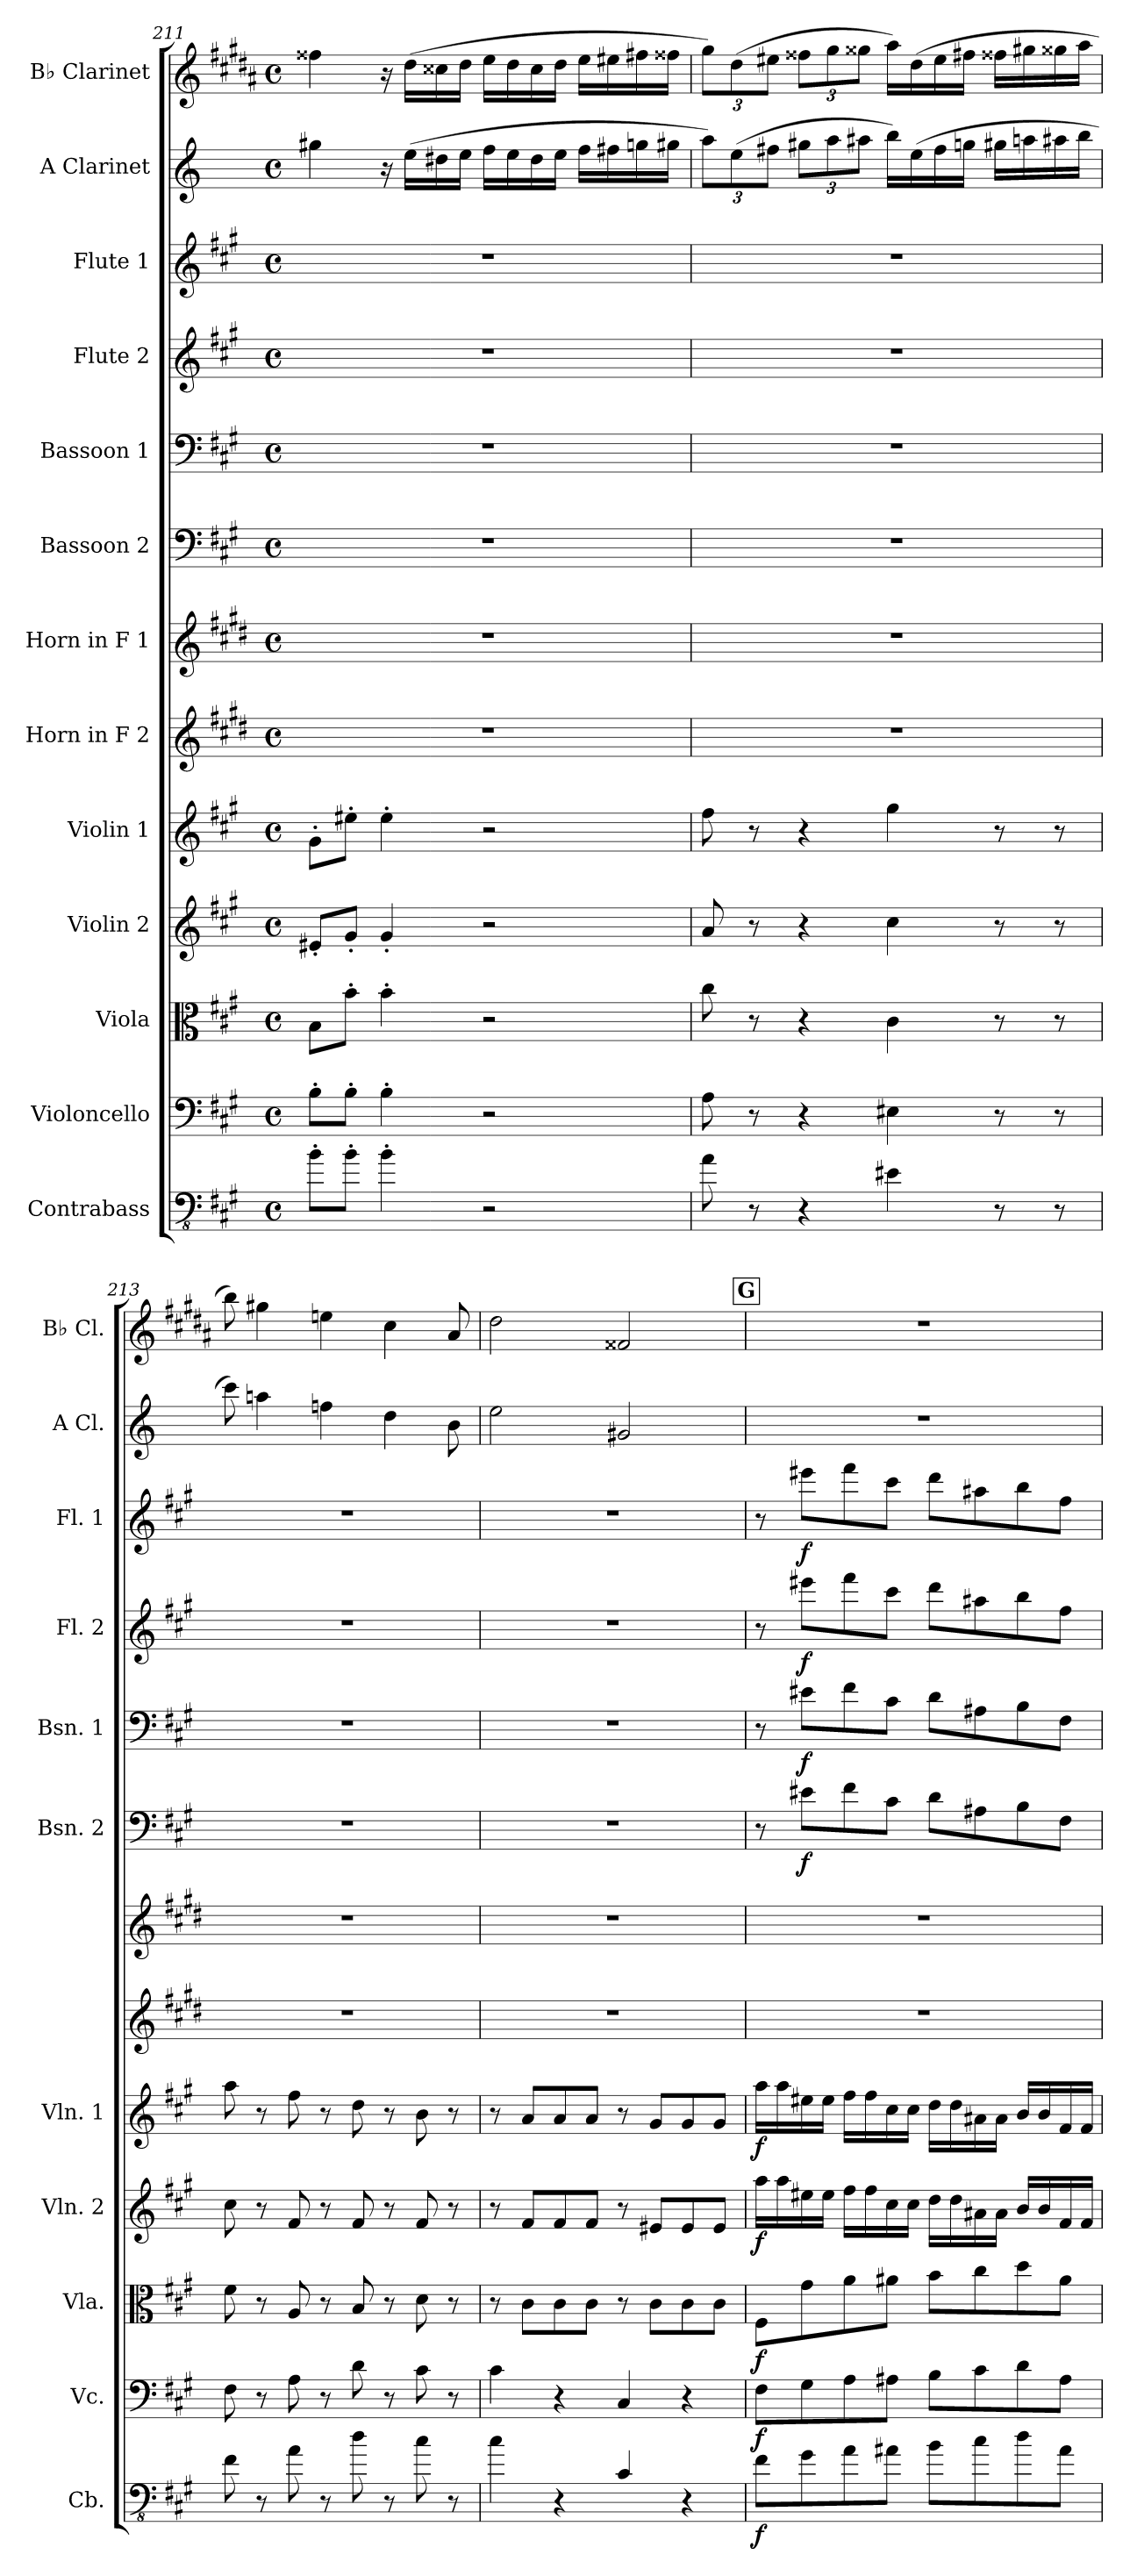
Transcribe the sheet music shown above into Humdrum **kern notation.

**kern	**dynam	**kern	**dynam	**kern	**dynam	**kern	**dynam	**kern	**dynam	**kern	**kern	**kern	**dynam	**kern	**dynam	**kern	**dynam	**kern	**dynam	**kern	**kern
*part13	*part13	*part12	*part12	*part11	*part11	*part10	*part10	*part9	*part9	*part8	*part7	*part6	*part6	*part5	*part5	*part4	*part4	*part3	*part3	*part2	*part1
*staff13	*staff13	*staff12	*staff12	*staff11	*staff11	*staff10	*staff10	*staff9	*staff9	*staff8	*staff7	*staff6	*staff6	*staff5	*staff5	*staff4	*staff4	*staff3	*staff3	*staff2	*staff1
*I"Contrabass	*	*I"Violoncello	*	*I"Viola	*	*I"Violin 2	*	*I"Violin 1	*	*I"Horn in F 2	*I"Horn in F 1	*I"Bassoon 2	*	*I"Bassoon 1	*	*I"Flute 2	*	*I"Flute 1	*	*I"A Clarinet	*I"B♭ Clarinet
*I'Cb.	*	*I'Vc.	*	*I'Vla.	*	*I'Vln. 2	*	*I'Vln. 1	*	*	*	*I'Bsn. 2	*	*I'Bsn. 1	*	*I'Fl. 2	*	*I'Fl. 1	*	*I'A Cl.	*I'B♭ Cl.
!!LO:PB:g=z
*clefFv4	*	*clefF4	*	*clefC3	*	*clefG2	*	*clefG2	*	*clefG2	*clefG2	*clefF4	*	*clefF4	*	*clefG2	*	*clefG2	*	*clefG2	*clefG2
*ITrd7c12	*	*	*	*	*	*	*	*	*	*ITrd4c7	*ITrd4c7	*	*	*	*	*	*	*	*	*ITrd2c3	*ITrd1c2
*k[f#c#g#]	*	*k[f#c#g#]	*	*k[f#c#g#]	*	*k[f#c#g#]	*	*k[f#c#g#]	*	*k[f#c#g#]	*k[f#c#g#]	*k[f#c#g#]	*	*k[f#c#g#]	*	*k[f#c#g#]	*	*k[f#c#g#]	*	*k[f#c#g#]	*k[f#c#g#]
*M4/4	*	*M4/4	*	*M4/4	*	*M4/4	*	*M4/4	*	*M4/4	*M4/4	*M4/4	*	*M4/4	*	*M4/4	*	*M4/4	*	*M4/4	*M4/4
*met(c)	*	*met(c)	*	*met(c)	*	*met(c)	*	*met(c)	*	*met(c)	*met(c)	*met(c)	*	*met(c)	*	*met(c)	*	*met(c)	*	*met(c)	*met(c)
=211	=211	=211	=211	=211	=211	=211	=211	=211	=211	=211	=211	=211	=211	=211	=211	=211	=211	=211	=211	=211	=211
8BB'\L	.	8B'\L	.	8B\L	.	8e#X'/L	.	8g#'\L	.	1r	1r	1r	.	1r	.	1r	.	1r	.	4ee#X\	4ee#X\
8BB'\J	.	8B'\J	.	8b'\J	.	8g#'/J	.	8ee#X'\J	.	.	.	.	.	.	.	.	.	.	.	.	.
4BB'\	.	4B'\	.	4b'\	.	4g#'/	.	4ee#'\	.	.	.	.	.	.	.	.	.	.	.	16r	16r
.	.	.	.	.	.	.	.	.	.	.	.	.	.	.	.	.	.	.	.	(>16cc#\LL	(>16cc#\LL
.	.	.	.	.	.	.	.	.	.	.	.	.	.	.	.	.	.	.	.	16b#X\	16b#X\
.	.	.	.	.	.	.	.	.	.	.	.	.	.	.	.	.	.	.	.	16cc#\JJ	16cc#\JJ
2r	.	2r	.	2r	.	2r	.	2r	.	.	.	.	.	.	.	.	.	.	.	16dd\LL	16dd\LL
.	.	.	.	.	.	.	.	.	.	.	.	.	.	.	.	.	.	.	.	16cc#\	16cc#\
.	.	.	.	.	.	.	.	.	.	.	.	.	.	.	.	.	.	.	.	16b#\	16b#\
.	.	.	.	.	.	.	.	.	.	.	.	.	.	.	.	.	.	.	.	16cc#\JJ	16cc#\JJ
.	.	.	.	.	.	.	.	.	.	.	.	.	.	.	.	.	.	.	.	16dd\LL	16dd\LL
.	.	.	.	.	.	.	.	.	.	.	.	.	.	.	.	.	.	.	.	16dd#X\	16dd#X\
.	.	.	.	.	.	.	.	.	.	.	.	.	.	.	.	.	.	.	.	16een\	16een\
.	.	.	.	.	.	.	.	.	.	.	.	.	.	.	.	.	.	.	.	16ee#X\JJ	16ee#X\JJ
=212	=212	=212	=212	=212	=212	=212	=212	=212	=212	=212	=212	=212	=212	=212	=212	=212	=212	=212	=212	=212	=212
*	*	*	*	*	*	*	*	*	*	*	*	*	*	*	*	*	*	*	*	*Xbrackettup	*Xbrackettup
8AA\	.	8A\	.	8cc#\	.	8a/	.	8ff#\	.	1r	1r	1r	.	1r	.	1r	.	1r	.	12ff#\L)	12ff#\L)
.	.	.	.	.	.	.	.	.	.	.	.	.	.	.	.	.	.	.	.	(>12cc#\	(>12cc#\
8r	.	8r	.	8r	.	8r	.	8r	.	.	.	.	.	.	.	.	.	.	.	.	.
.	.	.	.	.	.	.	.	.	.	.	.	.	.	.	.	.	.	.	.	12dd#X\J	12dd#X\J
4r	.	4r	.	4r	.	4r	.	4r	.	.	.	.	.	.	.	.	.	.	.	12ee#X\L	12ee#X\L
.	.	.	.	.	.	.	.	.	.	.	.	.	.	.	.	.	.	.	.	12ff#\	12ff#\
.	.	.	.	.	.	.	.	.	.	.	.	.	.	.	.	.	.	.	.	12ff##X\J	12ff##X\J
4EE#X\	.	4E#X\	.	4c#\	.	4cc#\	.	4gg#\	.	.	.	.	.	.	.	.	.	.	.	16gg#\LL)	16gg#\LL)
.	.	.	.	.	.	.	.	.	.	.	.	.	.	.	.	.	.	.	.	(>16cc#\	(>16cc#\
.	.	.	.	.	.	.	.	.	.	.	.	.	.	.	.	.	.	.	.	16dd#\	16dd#\
.	.	.	.	.	.	.	.	.	.	.	.	.	.	.	.	.	.	.	.	16een\JJ	16een\JJ
8r	.	8r	.	8r	.	8r	.	8r	.	.	.	.	.	.	.	.	.	.	.	16ee#X\LL	16ee#X\LL
.	.	.	.	.	.	.	.	.	.	.	.	.	.	.	.	.	.	.	.	16ff#X\	16ff#X\
8r	.	8r	.	8r	.	8r	.	8r	.	.	.	.	.	.	.	.	.	.	.	16ff##X\	16ff##X\
.	.	.	.	.	.	.	.	.	.	.	.	.	.	.	.	.	.	.	.	16gg#\JJ	16gg#\JJ
!!LO:PB:g=z
=213	=213	=213	=213	=213	=213	=213	=213	=213	=213	=213	=213	=213	=213	=213	=213	=213	=213	=213	=213	=213	=213
8FF#\	.	8F#\	.	8f#\	.	8cc#\	.	8aa\	.	1r	1r	1r	.	1r	.	1r	.	1r	.	8aa\)	8aa\)
8r	.	8r	.	8r	.	8r	.	8r	.	.	.	.	.	.	.	.	.	.	.	4ff#X\	4ff#X\
8AA\	.	8A\	.	8A/	.	8f#/	.	8ff#\	.	.	.	.	.	.	.	.	.	.	.	.	.
8r	.	8r	.	8r	.	8r	.	8r	.	.	.	.	.	.	.	.	.	.	.	4ddn\	4ddn\
8D\	.	8d\	.	8B/	.	8f#/	.	8dd\	.	.	.	.	.	.	.	.	.	.	.	.	.
8r	.	8r	.	8r	.	8r	.	8r	.	.	.	.	.	.	.	.	.	.	.	4b\	4b\
8C#\	.	8c#\	.	8d\	.	8f#/	.	8b\	.	.	.	.	.	.	.	.	.	.	.	.	.
8r	.	8r	.	8r	.	8r	.	8r	.	.	.	.	.	.	.	.	.	.	.	8g#\	8g#/
=214	=214	=214	=214	=214	=214	=214	=214	=214	=214	=214	=214	=214	=214	=214	=214	=214	=214	=214	=214	=214	=214
4C#\	.	4c#\	.	8r	.	8r	.	8r	.	1r	1r	1r	.	1r	.	1r	.	1r	.	2cc#\	2cc#\
.	.	.	.	8c#\L	.	8f#/L	.	8a/L	.	.	.	.	.	.	.	.	.	.	.	.	.
4r	.	4r	.	8c#\	.	8f#/	.	8a/	.	.	.	.	.	.	.	.	.	.	.	.	.
.	.	.	.	8c#\J	.	8f#/J	.	8a/J	.	.	.	.	.	.	.	.	.	.	.	.	.
4CC#/	.	4C#/	.	8r	.	8r	.	8r	.	.	.	.	.	.	.	.	.	.	.	2e#X/	2e#X/
.	.	.	.	8c#\L	.	8e#X/L	.	8g#/L	.	.	.	.	.	.	.	.	.	.	.	.	.
4r	.	4r	.	8c#\	.	8e#/	.	8g#/	.	.	.	.	.	.	.	.	.	.	.	.	.
.	.	.	.	8c#\J	.	8e#/J	.	8g#/J	.	.	.	.	.	.	.	.	.	.	.	.	.
!!LO:REH:place=s1:a:B:fs=14:t=G
=215	=215	=215	=215	=215	=215	=215	=215	=215	=215	=215	=215	=215	=215	=215	=215	=215	=215	=215	=215	=215	=215
!	!LO:DY:b	!	!LO:DY:b	!	!LO:DY:b	!	!LO:DY:b	!	!LO:DY:b	!	!	!	!	!	!	!	!	!	!	!	!
8FF#\L	f	8F#\L	f	8F#\L	f	16aa\LL	f	16aa\LL	f	1r	1r	8r	.	8r	.	8r	.	8r	.	1r	1r
.	.	.	.	.	.	16aa\	.	16aa\	.	.	.	.	.	.	.	.	.	.	.	.	.
!	!	!	!	!	!	!	!	!	!	!	!	!	!LO:DY:b	!	!LO:DY:b	!	!LO:DY:b	!	!LO:DY:b	!	!
8GG#\	.	8G#\	.	8g#\	.	16ee#X\	.	16ee#X\	.	.	.	8e#X\L	f	8e#X\L	f	8eee#X\L	f	8eee#X\L	f	.	.
.	.	.	.	.	.	16ee#\JJ	.	16ee#\JJ	.	.	.	.	.	.	.	.	.	.	.	.	.
8AA\	.	8A\	.	8a\	.	16ff#\LL	.	16ff#\LL	.	.	.	8f#\	.	8f#\	.	8fff#\	.	8fff#\	.	.	.
.	.	.	.	.	.	16ff#\	.	16ff#\	.	.	.	.	.	.	.	.	.	.	.	.	.
8AA#X\J	.	8A#X\J	.	8a#X\J	.	16cc#\	.	16cc#\	.	.	.	8c#\J	.	8c#\J	.	8ccc#\J	.	8ccc#\J	.	.	.
.	.	.	.	.	.	16cc#\JJ	.	16cc#\JJ	.	.	.	.	.	.	.	.	.	.	.	.	.
8BB\L	.	8B\L	.	8b\L	.	16dd\LL	.	16dd\LL	.	.	.	8d\L	.	8d\L	.	8ddd\L	.	8ddd\L	.	.	.
.	.	.	.	.	.	16dd\	.	16dd\	.	.	.	.	.	.	.	.	.	.	.	.	.
8C#\	.	8c#\	.	8cc#\	.	16a#X\	.	16a#X\	.	.	.	8A#X\	.	8A#X\	.	8aa#X\	.	8aa#X\	.	.	.
.	.	.	.	.	.	16a#\JJ	.	16a#\JJ	.	.	.	.	.	.	.	.	.	.	.	.	.
8D\	.	8d\	.	8dd\	.	16b/LL	.	16b/LL	.	.	.	8B\	.	8B\	.	8bb\	.	8bb\	.	.	.
.	.	.	.	.	.	16b/	.	16b/	.	.	.	.	.	.	.	.	.	.	.	.	.
8AA#\J	.	8A#\J	.	8a#\J	.	16f#/	.	16f#/	.	.	.	8F#\J	.	8F#\J	.	8ff#\J	.	8ff#\J	.	.	.
.	.	.	.	.	.	16f#/JJ	.	16f#/JJ	.	.	.	.	.	.	.	.	.	.	.	.	.
=	=	=	=	=	=	=	=	=	=	=	=	=	=	=	=	=	=	=	=	=	=
*-	*-	*-	*-	*-	*-	*-	*-	*-	*-	*-	*-	*-	*-	*-	*-	*-	*-	*-	*-	*-	*-
